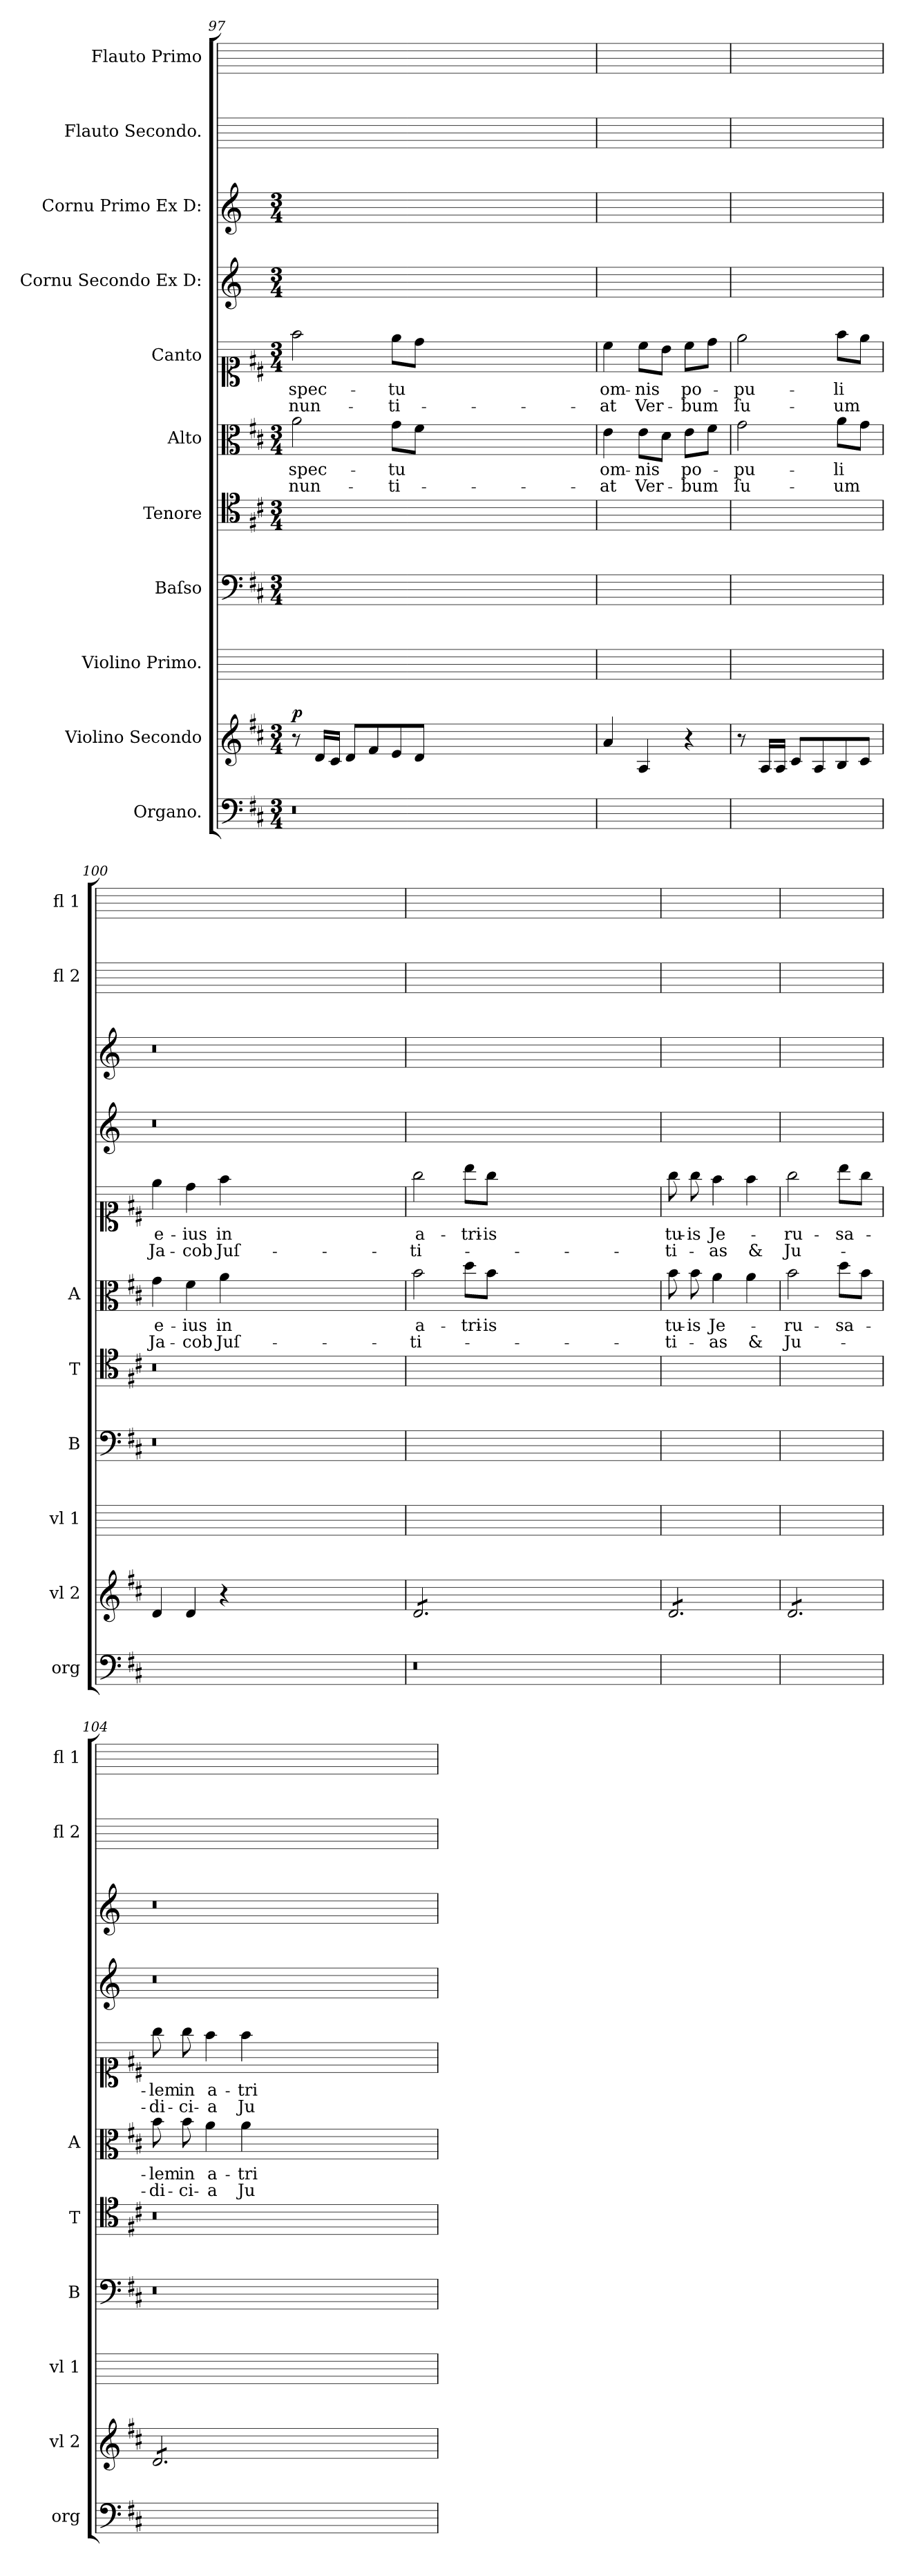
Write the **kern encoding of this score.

**kern	**kern	**dynam	**kern	**kern	**kern	**kern	**text	**text	**kern	**text	**text	**kern	**kern	**kern	**kern
*part11	*part10	*part10	*part9	*part8	*part7	*part6	*part6	*part6	*part5	*part5	*part5	*part4	*part3	*part2	*part1
*staff11	*staff10	*staff10	*staff9	*staff8	*staff7	*staff6	*staff6	*staff6	*staff5	*staff5	*staff5	*staff4	*staff3	*staff2	*staff1
*I"Organo.	*I"Violino Secondo	*	*I"Violino Primo.	*I"Baſso	*I"Tenore	*I"Alto	*	*	*I"Canto	*	*	*I"Cornu Secondo Ex D:	*I"Cornu Primo Ex D:	*I"Flauto Secondo.	*I"Flauto Primo
*I'org	*I'vl 2	*	*I'vl 1	*I'B	*I'T	*I'A	*	*	*	*	*	*	*	*I'fl 2	*I'fl 1
*clefF4	*clefG2	*	*	*clefF4	*clefC4	*clefC3	*	*	*clefC1	*	*	*clefG2	*clefG2	*	*
*	*	*	*	*	*	*	*	*	*	*	*	*ITrd6c10	*ITrd6c10	*	*
*k[f#c#]	*k[f#c#]	*	*	*k[f#c#]	*k[f#c#]	*k[f#c#]	*	*	*k[f#c#]	*	*	*k[f#c#]	*k[f#c#]	*	*
*M3/4	*M3/4	*	*	*M3/4	*M3/4	*M3/4	*	*	*M3/4	*	*	*M3/4	*M3/4	*	*
=97	=97	=97	=97	=97	=97	=97	=97	=97	=97	=97	=97	=97	=97	=97	=97
!	!	!LO:DY:a	!	!	!	!	!	!	!	!	!	!	!	!	!
0.r	8r	p	2.ryy	0.ryy	0.ryy	2a\	-spec-	-nun-	2ff#\	-spec-	-nun-	0.ryy	0.ryy	2.ryy	2.ryy
.	16d/LL	.	.	.	.	.	.	.	.	.	.	.	.	.	.
.	16c#/JJ	.	.	.	.	.	.	.	.	.	.	.	.	.	.
.	8d/L	.	.	.	.	.	.	.	.	.	.	.	.	.	.
.	8f#/	.	.	.	.	.	.	.	.	.	.	.	.	.	.
.	8e/	.	.	.	.	8g\L	-tu	-ti-	8ee\L	-tu	-ti-	.	.	.	.
.	8d/J	.	.	.	.	8f#\J	.	.	8dd\J	.	.	.	.	.	.
.	0ryy	.	0ryy	.	.	0ryy	.	.	0ryy	.	.	.	.	0ryy	0ryy
.	4ryy	.	4ryy	.	.	4ryy	.	.	4ryy	.	.	.	.	4ryy	4ryy
=98	=98	=98	=98	=98	=98	=98	=98	=98	=98	=98	=98	=98	=98	=98	=98
2.ryy	4a/	.	2.ryy	2.ryy	2.ryy	4e\	om-	-at	4cc#\	om-	-at	2.ryy	2.ryy	2.ryy	2.ryy
.	4A/	.	.	.	.	8e\L	-nis	Ver-	8cc#\L	-nis	Ver-	.	.	.	.
.	.	.	.	.	.	8d\J	.	.	8b\J	.	.	.	.	.	.
.	4r	.	.	.	.	8e\L	po-	-bum	8cc#\L	po-	-bum	.	.	.	.
.	.	.	.	.	.	8f#\J	.	.	8dd\J	.	.	.	.	.	.
=99	=99	=99	=99	=99	=99	=99	=99	=99	=99	=99	=99	=99	=99	=99	=99
2.ryy	8r	.	2.ryy	2.ryy	2.ryy	2g\	-pu-	ſu-	2ee\	-pu-	ſu-	2.ryy	2.ryy	2.ryy	2.ryy
.	16A/LL	.	.	.	.	.	.	.	.	.	.	.	.	.	.
.	16A/JJ	.	.	.	.	.	.	.	.	.	.	.	.	.	.
.	8c#/L	.	.	.	.	.	.	.	.	.	.	.	.	.	.
.	8A/	.	.	.	.	.	.	.	.	.	.	.	.	.	.
.	8B/	.	.	.	.	8a\L	-li	-um	8ff#\L	-li	-um	.	.	.	.
.	8c#/J	.	.	.	.	8g\J	.	.	8ee\J	.	.	.	.	.	.
=100	=100	=100	=100	=100	=100	=100	=100	=100	=100	=100	=100	=100	=100	=100	=100
0.ryy	4d/	.	2.ryy	0.r	0.r	4g\	e-	Ja-	4ee\	e-	Ja-	0.r	0.r	2.ryy	2.ryy
.	4d/	.	.	.	.	4f#\	-ius	-cob	4dd\	-ius	-cob	.	.	.	.
.	4r	.	.	.	.	4a\	in	Juſ-	4ff#\	in	Juſ-	.	.	.	.
.	0ryy	.	0ryy	.	.	0ryy	.	.	0ryy	.	.	.	.	0ryy	0ryy
.	4ryy	.	4ryy	.	.	4ryy	.	.	4ryy	.	.	.	.	4ryy	4ryy
=101	=101	=101	=101	=101	=101	=101	=101	=101	=101	=101	=101	=101	=101	=101	=101
*	*tremolo	*	*	*	*	*	*	*	*	*	*	*	*	*	*
0.r	8d/L	.	2.ryy	0.ryy	0.ryy	2b\	a-	-ti-	2gg\	a-	-ti-	0.ryy	0.ryy	2.ryy	2.ryy
.	8d/	.	.	.	.	.	.	.	.	.	.	.	.	.	.
.	8d/	.	.	.	.	.	.	.	.	.	.	.	.	.	.
.	8d/	.	.	.	.	.	.	.	.	.	.	.	.	.	.
.	8d/	.	.	.	.	8dd\L	-tri-	.	8bb\L	-tri-	.	.	.	.	.
.	8d/J	.	.	.	.	8b\J	-is	.	8gg\J	-is	.	.	.	.	.
.	0ryy	.	0ryy	.	.	0ryy	.	.	0ryy	.	.	.	.	0ryy	0ryy
.	4ryy	.	4ryy	.	.	4ryy	.	.	4ryy	.	.	.	.	4ryy	4ryy
=102	=102	=102	=102	=102	=102	=102	=102	=102	=102	=102	=102	=102	=102	=102	=102
2.ryy	8d/L	.	2.ryy	2.ryy	2.ryy	8b\	tu-	-ti-	8gg\	tu-	-ti-	2.ryy	2.ryy	2.ryy	2.ryy
.	8d/	.	.	.	.	8b\	-is	.	8gg\	-is	.	.	.	.	.
.	8d/	.	.	.	.	4a\	Je-	-as	4ff#\	Je-	-as	.	.	.	.
.	8d/	.	.	.	.	.	.	.	.	.	.	.	.	.	.
.	8d/	.	.	.	.	4a\	.	&	4ff#\	.	&	.	.	.	.
.	8d/J	.	.	.	.	.	.	.	.	.	.	.	.	.	.
=103	=103	=103	=103	=103	=103	=103	=103	=103	=103	=103	=103	=103	=103	=103	=103
2.ryy	8d/L	.	2.ryy	2.ryy	2.ryy	2b\	-ru-	Ju-	2gg\	-ru-	Ju-	2.ryy	2.ryy	2.ryy	2.ryy
.	8d/	.	.	.	.	.	.	.	.	.	.	.	.	.	.
.	8d/	.	.	.	.	.	.	.	.	.	.	.	.	.	.
.	8d/	.	.	.	.	.	.	.	.	.	.	.	.	.	.
.	8d/	.	.	.	.	8dd\L	-sa-	.	8bb\L	-sa-	.	.	.	.	.
.	8d/J	.	.	.	.	8b\J	.	.	8gg\J	.	.	.	.	.	.
=104	=104	=104	=104	=104	=104	=104	=104	=104	=104	=104	=104	=104	=104	=104	=104
0.ryy	8d/L	.	2.ryy	0.r	0.r	8b\	-lem	-di-	8gg\	-lem	-di-	0.r	0.r	2.ryy	2.ryy
!	!	!	!	!	!	!	!LO:LY:i	!	!	!LO:LY:i	!	!	!	!	!
.	8d/	.	.	.	.	8b\	in	-ci-	8gg\	in	-ci-	.	.	.	.
!	!	!	!	!	!	!	!LO:LY:i	!	!	!LO:LY:i	!	!	!	!	!
.	8d/	.	.	.	.	4a\	a-	-a	4ff#\	a-	-a	.	.	.	.
.	8d/	.	.	.	.	.	.	.	.	.	.	.	.	.	.
!	!	!	!	!	!	!	!LO:LY:i	!	!	!LO:LY:i	!	!	!	!	!
.	8d/	.	.	.	.	4a\	-tri-	Ju-	4ff#\	-tri-	Ju-	.	.	.	.
.	8d/J	.	.	.	.	.	.	.	.	.	.	.	.	.	.
*	*Xtremolo	*	*	*	*	*	*	*	*	*	*	*	*	*	*
.	0ryy	.	0ryy	.	.	0ryy	.	.	0ryy	.	.	.	.	0ryy	0ryy
.	4ryy	.	4ryy	.	.	4ryy	.	.	4ryy	.	.	.	.	4ryy	4ryy
=	=	=	=	=	=	=	=	=	=	=	=	=	=	=	=
*-	*-	*-	*-	*-	*-	*-	*-	*-	*-	*-	*-	*-	*-	*-	*-
